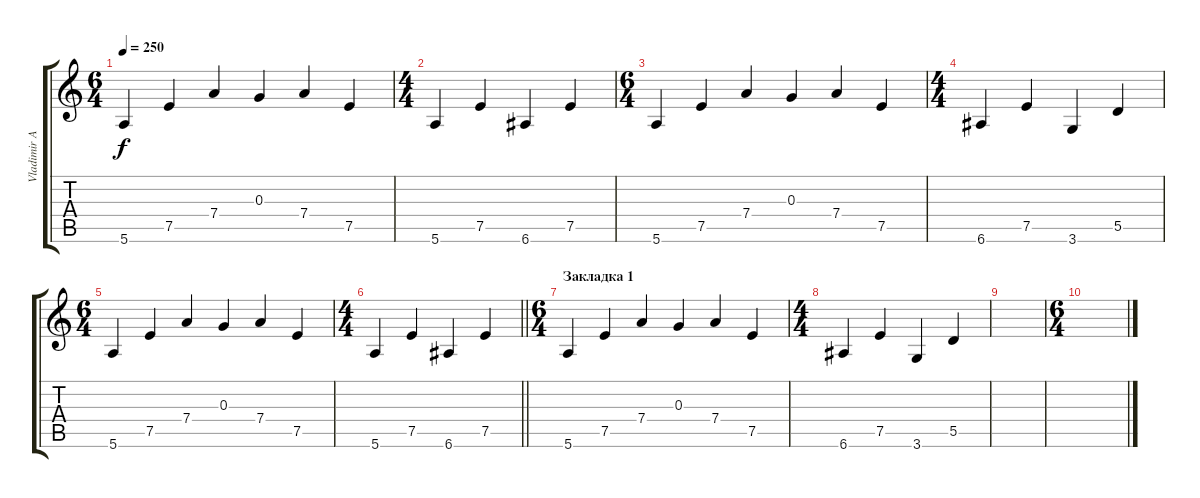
\track ("Vladimir Antipov acoustic guitar" "Vladimir A") {instrument acousticguitarsteel}
\staff {score tabs}
\tuning (E4 B3 G3 D3 A2 E2) {hide}
\ts (6 4)
\tempo 250
\clef g2
\ks c
5.6.4{dy f} 7.5.4 7.4.4 0.3.4 7.4.4 7.5.4 |
\ts (4 4)
5.6.4 7.5.4 6.6.4 7.5.4 |
\ts (6 4)
5.6.4 7.5.4 7.4.4 0.3.4 7.4.4 7.5.4 |
\ts (4 4)
6.6.4 7.5.4 3.6.4 5.5.4 |
\ts (6 4)
5.6.4 7.5.4 7.4.4 0.3.4 7.4.4 7.5.4 |
\ts (4 4)
\barLineRight lightlight
5.6.4 7.5.4 6.6.4 7.5.4 |
\ts (6 4)
\section ("" "Закладка 1")
5.6.4 7.5.4 7.4.4 0.3.4 7.4.4 7.5.4 |
\ts (4 4)
6.6.4 7.5.4 3.6.4 5.5.4 |
|
\ts (6 4)
